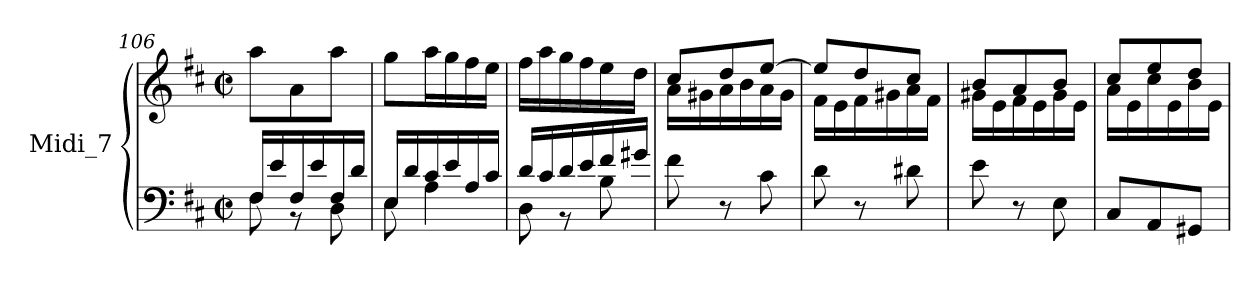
**kern	**kern
*part1	*part1
*staff2	*staff1
*I"Midi_7	*
*clefF4	*clefG2
*k[f#c#]	*k[f#c#]
*D:	*D:
*M2/2	*M2/2
*met(c|)	*met(c|)
=106	=106
*^	*
16F#LL	8F#\	8aaL
16e	.	.
16F#	8r	8a
16e	.	.
16F#	8D\	8aaJ
16dJJ	.	.
=107	=107	=107
16ELL	8E\	8ggL
16d	.	.
16c#	4A\	16aaL
16e	.	16gg
16A	.	16ff#
16c#JJ	.	16eeJJ
=108	=108	=108
16d/LL	8D\	16ff#LL
16c#/	.	16aa
16d/	8r	16gg
16e/	.	16ff#
16f#/	8B\	16ee
16g#X/JJ	.	16ddJJ
*v	*v	*
=109	=109
*	*^
8f#\	8cc#/L	16a\LL
.	.	16g#X\
8r	8dd/	16a\
.	.	16b\
8c#\	[8ee/J	16a\
.	.	16g#\JJ
!!LO:LB:g=z	!!
=110	=110	=110
8d	8ee/L]	16f#LL
.	.	16e
8r	8dd/	16f#
.	.	16g#X
8d#X	8cc#/J	16a
.	.	16f#JJ
=111	=111	=111
8e	8bL	16g#XLL
.	.	16e
8r	8a	16f#
.	.	16e
8E	8bJ	16g#
.	.	16eJJ
=112	=112	=112
8C#/L	8cc#/L	16aLL
.	.	16e
8AA/	8ee/	16cc#
.	.	16e
8GG#X/J	8dd/J	16b
.	.	16eJJ
*	*v	*v
=	=
*-	*-
